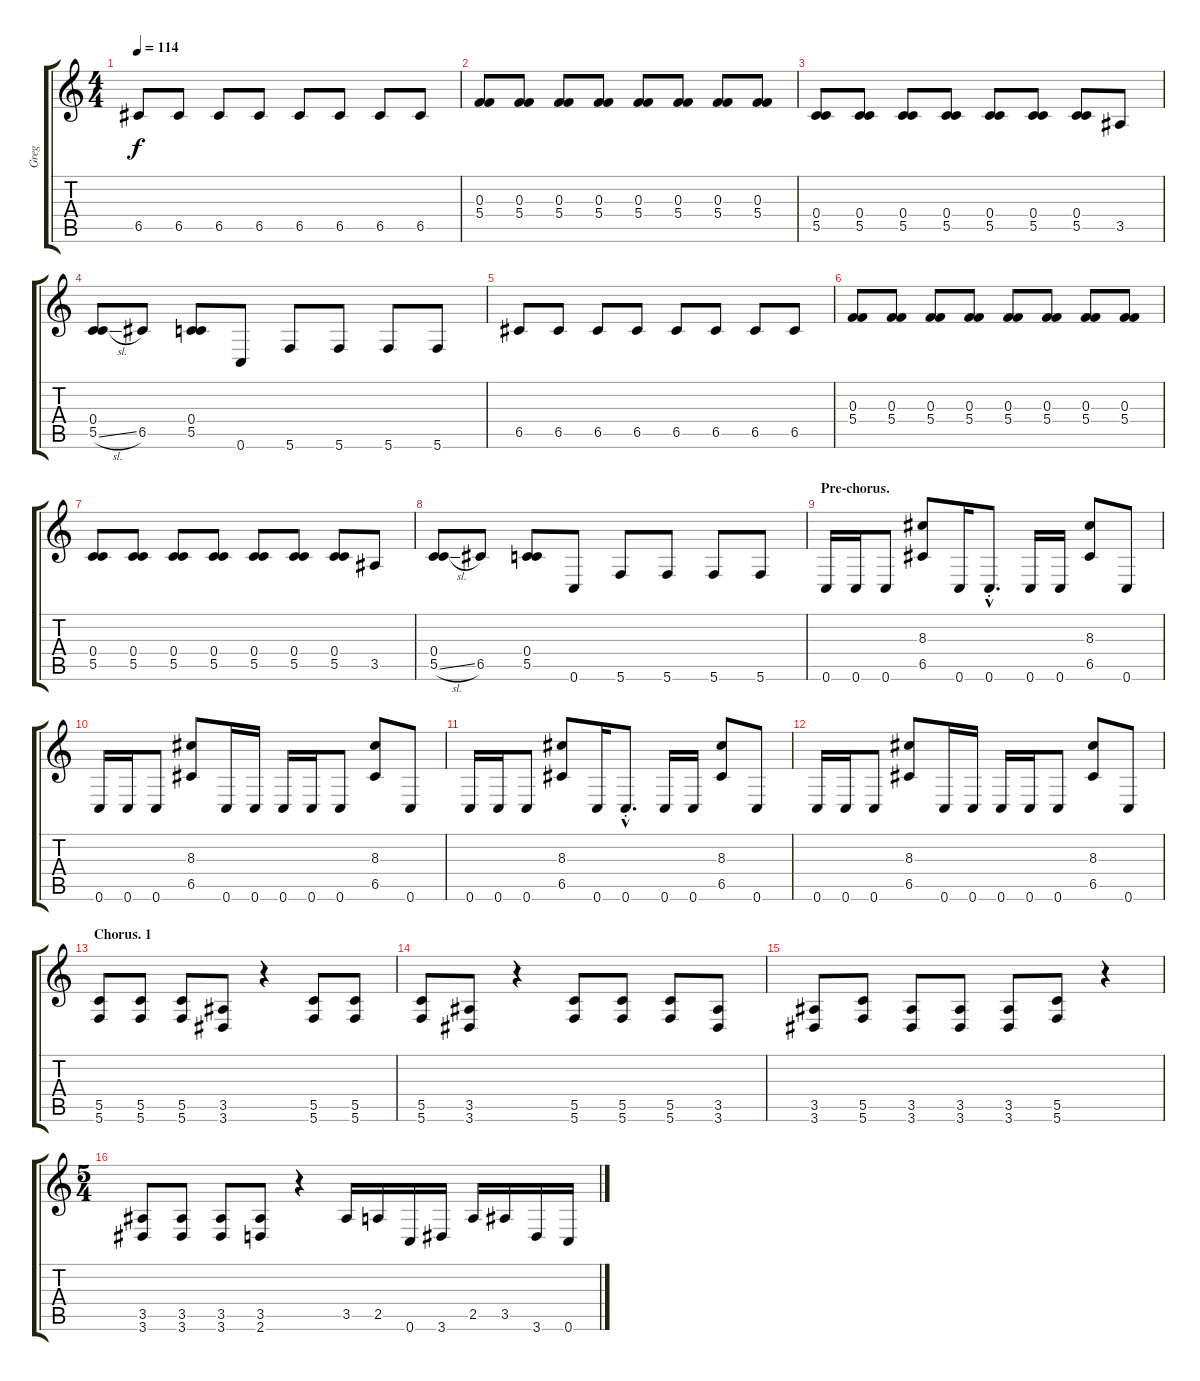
\track ("Greg" "Greg") {instrument distortionguitar}
\staff {score tabs}
\tuning (D4 A3 F3 C3 G2 C2) {hide}
\ts (4 4)
\tempo 114
\clef g2
\ks c
6.5.8{dy f} 6.5.8 6.5.8 6.5.8 6.5.8 6.5.8 6.5.8 6.5.8 |
(0.3 5.4).8 (0.3 5.4).8 (0.3 5.4).8 (0.3 5.4).8 (0.3 5.4).8 (0.3 5.4).8 (0.3 5.4).8 (0.3 5.4).8 |
(0.4 5.5).8 (0.4 5.5).8 (0.4 5.5).8 (0.4 5.5).8 (0.4 5.5).8 (0.4 5.5).8 (0.4 5.5).8 3.5.8 |
(0.4 5.5{sl}).8 6.5.8 (0.4 5.5).8 0.6.8 5.6.8 5.6.8 5.6.8 5.6.8 |
6.5.8 6.5.8 6.5.8 6.5.8 6.5.8 6.5.8 6.5.8 6.5.8 |
(0.3 5.4).8 (0.3 5.4).8 (0.3 5.4).8 (0.3 5.4).8 (0.3 5.4).8 (0.3 5.4).8 (0.3 5.4).8 (0.3 5.4).8 |
(0.4 5.5).8 (0.4 5.5).8 (0.4 5.5).8 (0.4 5.5).8 (0.4 5.5).8 (0.4 5.5).8 (0.4 5.5).8 3.5.8 |
(0.4 5.5{sl}).8 6.5.8 (0.4 5.5).8 0.6.8 5.6.8 5.6.8 5.6.8 5.6.8 |
\section ("" "Pre-chorus.")
0.6.16{instrument distortionguitar} 0.6.16 0.6.8 (8.3 6.5).8 0.6.16 0.6{hac st}.8{d} 0.6.16 0.6.16 (8.3 6.5).8 0.6.8 |
0.6.16 0.6.16 0.6.8 (8.3 6.5).8 0.6.16 0.6.16 0.6.16 0.6.16 0.6.8 (8.3 6.5).8 0.6.8 |
0.6.16 0.6.16 0.6.8 (8.3 6.5).8 0.6.16 0.6{hac st}.8{d} 0.6.16 0.6.16 (8.3 6.5).8 0.6.8 |
0.6.16 0.6.16 0.6.8 (8.3 6.5).8 0.6.16 0.6.16 0.6.16 0.6.16 0.6.8 (8.3 6.5).8 0.6.8 |
\section ("" "Chorus. 1")
(5.5 5.6).8 (5.5 5.6).8 (5.5 5.6).8 (3.5 3.6).8 r.4 (5.5 5.6).8 (5.5 5.6).8 |
(5.5 5.6).8 (3.5 3.6).8 r.4 (5.5 5.6).8 (5.5 5.6).8 (5.5 5.6).8 (3.5 3.6).8 |
(3.5 3.6).8 (5.5 5.6).8 (3.5 3.6).8 (3.5 3.6).8 (3.5 3.6).8 (5.5 5.6).8 r.4 |
\ts (5 4)
(3.5 3.6).8 (3.5 3.6).8 (3.5 3.6).8 (3.5 2.6).8 r.4 3.5.16 2.5.16 0.6.16 3.6.16 2.5.16 3.5.16 3.6.16 0.6.16
